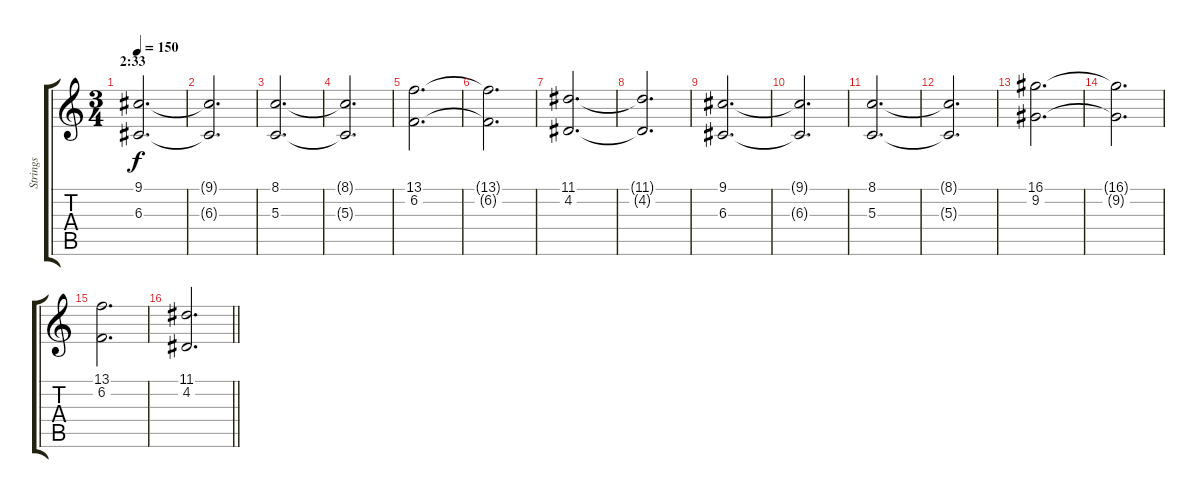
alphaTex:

\track ("Strings" "Strings") {instrument stringensemble1}
\staff {score tabs}
\tuning (E4 B3 G3 D3 A2 E2) {hide}
\ts (3 4)
\section ("" "2:33")
\tempo 150
\clef g2
\ks c
(9.1 6.3).2{d dy f} |
(9.1{t} 6.3{t}).2{d} |
(8.1 5.3).2{d} |
(8.1{t} 5.3{t}).2{d} |
(13.1 6.2).2{d} |
(13.1{t} 6.2{t}).2{d} |
(11.1 4.2).2{d} |
(11.1{t} 4.2{t}).2{d} |
(9.1 6.3).2{d} |
(9.1{t} 6.3{t}).2{d} |
(8.1 5.3).2{d} |
(8.1{t} 5.3{t}).2{d} |
(16.1 9.2).2{d} |
(16.1{t} 9.2{t}).2{d} |
(13.1 6.2).2{d} |
\barLineRight lightlight
(11.1 4.2).2{d}
